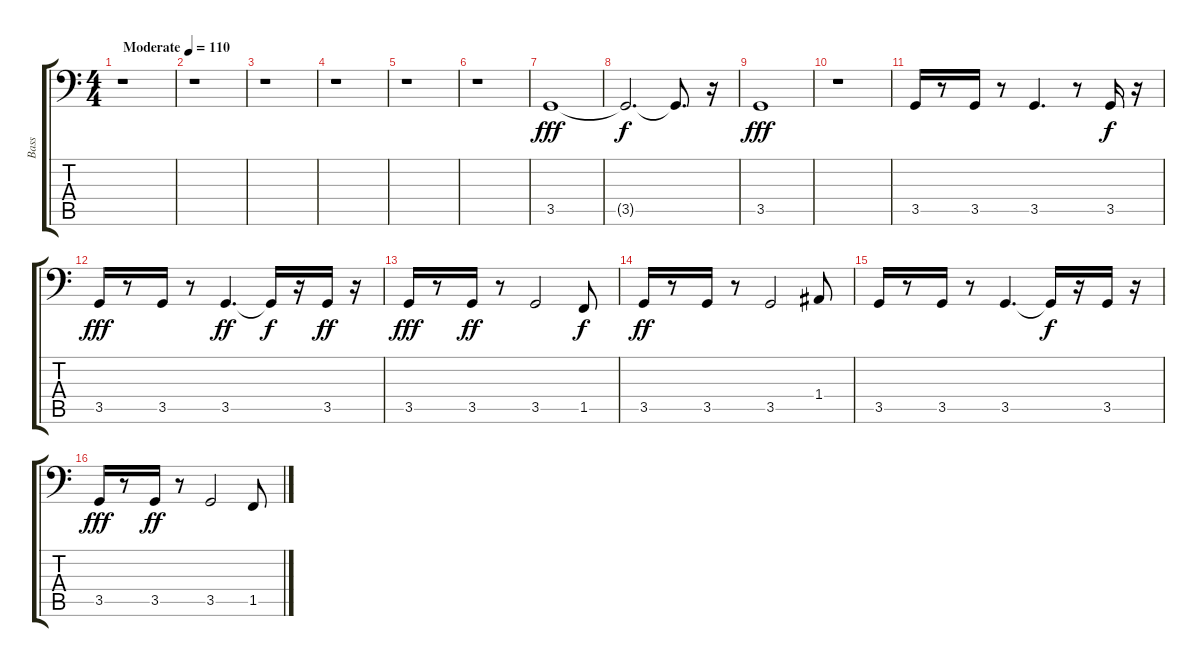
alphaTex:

\track ("Bass" "Bass") {instrument electricbassfinger}
\staff {score tabs}
\tuning (C3 G2 D2 A1 E1 B0) {hide}
\ts (4 4)
\tempo (110 "Moderate")
\clef f4
\ks c
r.1{dy fff instrument electricbassfinger} |
r.1 |
r.1 |
r.1 |
r.1 |
r.1 |
3.5.1 |
3.5{t}.2{d dy f} 3.5{t}.8{d} r.16 |
3.5.1{dy fff} |
r.1 |
3.5.16 r.8 3.5.16 r.8 3.5.4{d} r.8 3.5.16{dy f} r.16 |
3.5.16{dy fff} r.8 3.5.16 r.8 3.5.4{d dy ff} 3.5{t}.16{dy f} r.16 3.5.16{dy ff} r.16 |
3.5.16{dy fff} r.8 3.5.16{dy ff} r.8 3.5.2 1.5.8{dy f} |
3.5.16{dy ff} r.8 3.5.16 r.8 3.5.2 1.4.8 |
3.5.16 r.8 3.5.16 r.8 3.5.4{d} 3.5{t}.16{dy f} r.16 3.5.16 r.16 |
3.5.16{dy fff} r.8 3.5.16{dy ff} r.8 3.5.2 1.5.8
